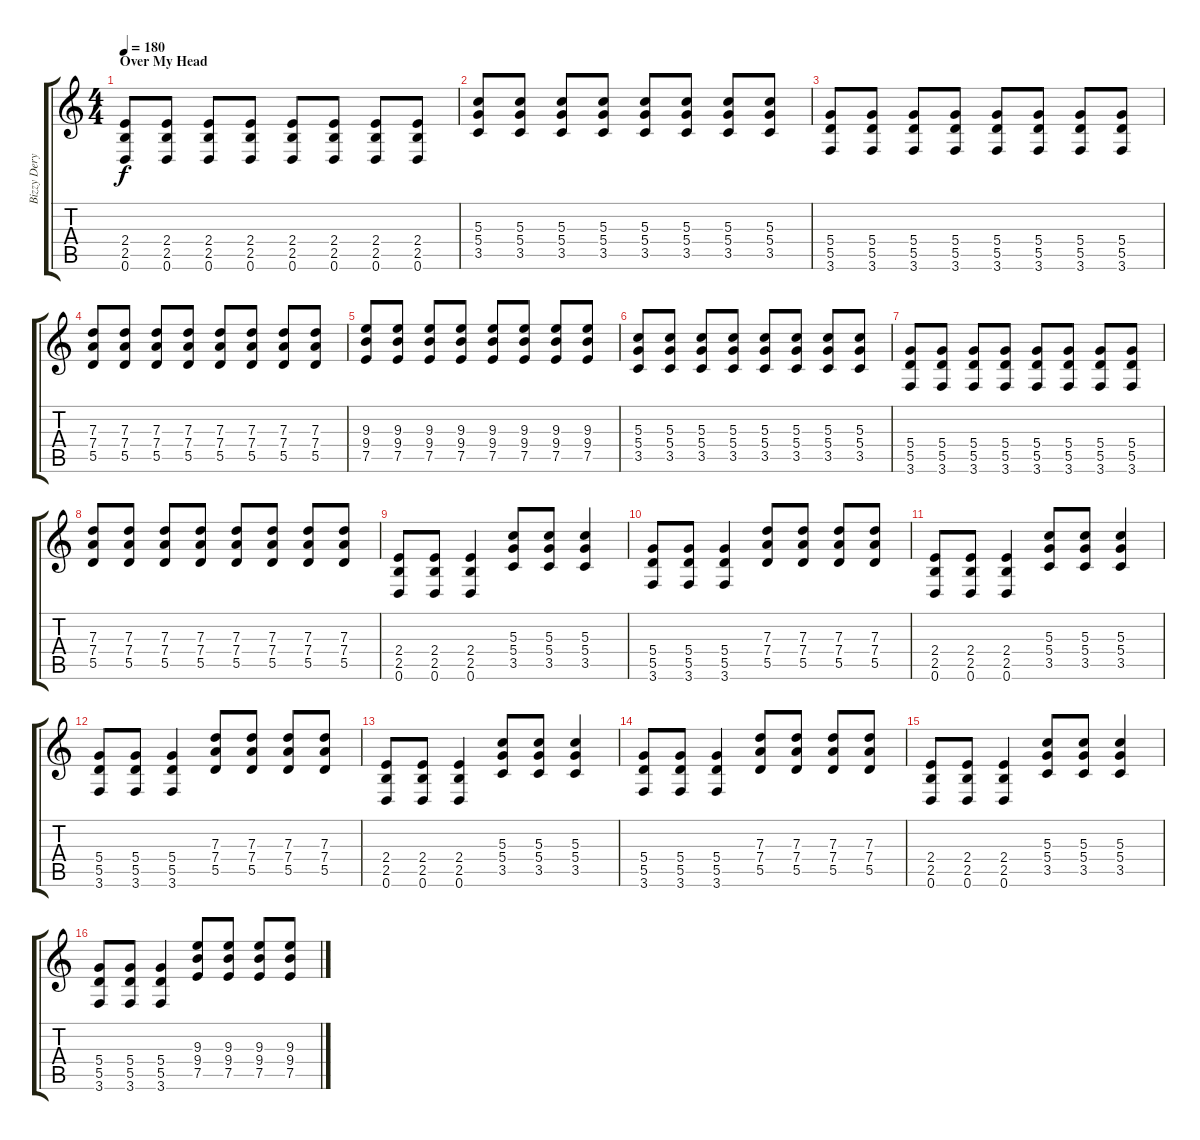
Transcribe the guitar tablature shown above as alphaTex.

\track ("Bizzy Deryck" "Bizzy Dery") {instrument distortionguitar}
\staff {score tabs}
\tuning (E4 B3 G3 D3 A2 D2) {hide}
\ts (4 4)
\section ("" "Over My Head")
\tempo 180
\clef g2
\ks c
(2.4 2.5 0.6).8{dy f} (2.4 2.5 0.6).8 (2.4 2.5 0.6).8 (2.4 2.5 0.6).8 (2.4 2.5 0.6).8 (2.4 2.5 0.6).8 (2.4 2.5 0.6).8 (2.4 2.5 0.6).8 |
(5.3 5.4 3.5).8 (5.3 5.4 3.5).8 (5.3 5.4 3.5).8 (5.3 5.4 3.5).8 (5.3 5.4 3.5).8 (5.3 5.4 3.5).8 (5.3 5.4 3.5).8 (5.3 5.4 3.5).8 |
(5.4 5.5 3.6).8 (5.4 5.5 3.6).8 (5.4 5.5 3.6).8 (5.4 5.5 3.6).8 (5.4 5.5 3.6).8 (5.4 5.5 3.6).8 (5.4 5.5 3.6).8 (5.4 5.5 3.6).8 |
(7.3 7.4 5.5).8 (7.3 7.4 5.5).8 (7.3 7.4 5.5).8 (7.3 7.4 5.5).8 (7.3 7.4 5.5).8 (7.3 7.4 5.5).8 (7.3 7.4 5.5).8 (7.3 7.4 5.5).8 |
(9.3 9.4 7.5).8 (9.3 9.4 7.5).8 (9.3 9.4 7.5).8 (9.3 9.4 7.5).8 (9.3 9.4 7.5).8 (9.3 9.4 7.5).8 (9.3 9.4 7.5).8 (9.3 9.4 7.5).8 |
(5.3 5.4 3.5).8 (5.3 5.4 3.5).8 (5.3 5.4 3.5).8 (5.3 5.4 3.5).8 (5.3 5.4 3.5).8 (5.3 5.4 3.5).8 (5.3 5.4 3.5).8 (5.3 5.4 3.5).8 |
(5.4 5.5 3.6).8 (5.4 5.5 3.6).8 (5.4 5.5 3.6).8 (5.4 5.5 3.6).8 (5.4 5.5 3.6).8 (5.4 5.5 3.6).8 (5.4 5.5 3.6).8 (5.4 5.5 3.6).8 |
(7.3 7.4 5.5).8 (7.3 7.4 5.5).8 (7.3 7.4 5.5).8 (7.3 7.4 5.5).8 (7.3 7.4 5.5).8 (7.3 7.4 5.5).8 (7.3 7.4 5.5).8 (7.3 7.4 5.5).8 |
(2.4 2.5 0.6).8 (2.4 2.5 0.6).8 (2.4 2.5 0.6).4 (5.3 5.4 3.5).8 (5.3 5.4 3.5).8 (5.3 5.4 3.5).4 |
(5.4 5.5 3.6).8 (5.4 5.5 3.6).8 (5.4 5.5 3.6).4 (7.3 7.4 5.5).8 (7.3 7.4 5.5).8 (7.3 7.4 5.5).8 (7.3 7.4 5.5).8 |
(2.4 2.5 0.6).8 (2.4 2.5 0.6).8 (2.4 2.5 0.6).4 (5.3 5.4 3.5).8 (5.3 5.4 3.5).8 (5.3 5.4 3.5).4 |
(5.4 5.5 3.6).8 (5.4 5.5 3.6).8 (5.4 5.5 3.6).4 (7.3 7.4 5.5).8 (7.3 7.4 5.5).8 (7.3 7.4 5.5).8 (7.3 7.4 5.5).8 |
(2.4 2.5 0.6).8 (2.4 2.5 0.6).8 (2.4 2.5 0.6).4 (5.3 5.4 3.5).8 (5.3 5.4 3.5).8 (5.3 5.4 3.5).4 |
(5.4 5.5 3.6).8 (5.4 5.5 3.6).8 (5.4 5.5 3.6).4 (7.3 7.4 5.5).8 (7.3 7.4 5.5).8 (7.3 7.4 5.5).8 (7.3 7.4 5.5).8 |
(2.4 2.5 0.6).8 (2.4 2.5 0.6).8 (2.4 2.5 0.6).4 (5.3 5.4 3.5).8 (5.3 5.4 3.5).8 (5.3 5.4 3.5).4 |
(5.4 5.5 3.6).8 (5.4 5.5 3.6).8 (5.4 5.5 3.6).4 (9.3 9.4 7.5).8 (9.3 9.4 7.5).8 (9.3 9.4 7.5).8 (9.3 9.4 7.5).8
